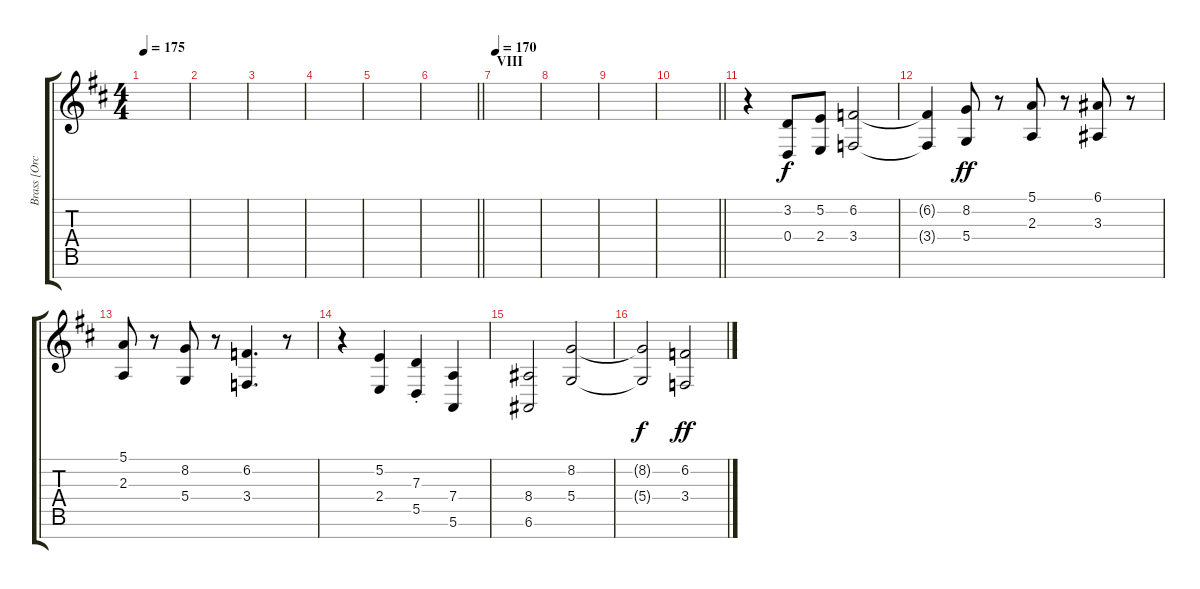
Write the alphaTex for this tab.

\track ("Brass [Orchestra]" "Brass [Orc") {instrument trumpet}
\staff {score tabs}
\tuning (E4 B3 G3 D3 A2 E2 B1) {hide}
\ts (4 4)
\tempo 175
\clef g2
\ks d
|
|
|
|
|
\barLineRight lightlight
|
\section ("" "VIII")
\tempo 170
|
|
|
\barLineRight lightlight
|
r.4{volume 16} (3.2 0.4).8 (5.2 2.4).8 (6.2 3.4).2 |
(6.2{t} 3.4{t}).4{dy f} (8.2 5.4).8{dy ff} r.8 (5.1 2.3).8 r.8 (6.1 3.3).8 r.8 |
(5.1 2.3).8 r.8 (8.2 5.4).8 r.8 (6.2 3.4).4{d} r.8 |
r.4 (5.2 2.4).4 (7.3{st} 5.5{st}).4 (7.4 5.6).4 |
(8.4 6.6).2 (8.2 5.4).2 |
(8.2{t} 5.4{t}).2{dy f} (6.2 3.4).2{dy ff}
